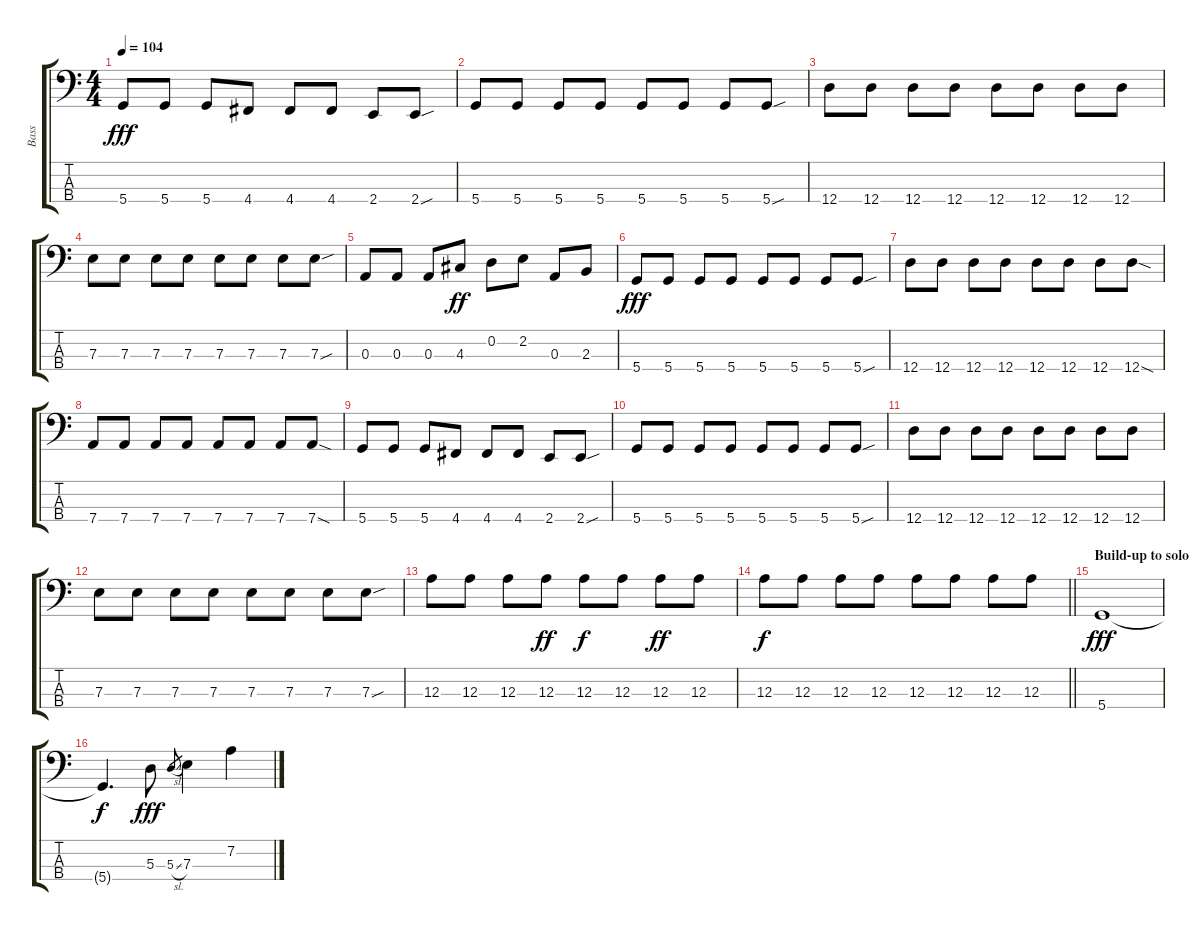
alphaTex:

\track ("Bass" "Bass") {instrument electricbassfinger}
\staff {score tabs}
\tuning (G2 D2 A1 D1) {hide}
\ts (4 4)
\tempo 104
\clef f4
\ks c
5.4.8{dy fff} 5.4.8 5.4.8 4.4.8 4.4.8 4.4.8 2.4.8 2.4{sou}.8 |
5.4.8 5.4.8 5.4.8 5.4.8 5.4.8 5.4.8 5.4.8 5.4{sou}.8 |
12.4.8 12.4.8 12.4.8 12.4.8 12.4.8 12.4.8 12.4.8 12.4.8 |
7.3.8 7.3.8 7.3.8 7.3.8 7.3.8 7.3.8 7.3.8 7.3{sou}.8 |
0.3.8 0.3.8 0.3.8 4.3.8{dy ff} 0.2.8 2.2.8 0.3.8 2.3.8 |
5.4.8{dy fff} 5.4.8 5.4.8 5.4.8 5.4.8 5.4.8 5.4.8 5.4{sou}.8 |
12.4.8 12.4.8 12.4.8 12.4.8 12.4.8 12.4.8 12.4.8 12.4{sod}.8 |
7.4.8 7.4.8 7.4.8 7.4.8 7.4.8 7.4.8 7.4.8 7.4{sod}.8 |
5.4.8 5.4.8 5.4.8 4.4.8 4.4.8 4.4.8 2.4.8 2.4{sou}.8 |
5.4.8 5.4.8 5.4.8 5.4.8 5.4.8 5.4.8 5.4.8 5.4{sou}.8 |
12.4.8 12.4.8 12.4.8 12.4.8 12.4.8 12.4.8 12.4.8 12.4.8 |
7.3.8 7.3.8 7.3.8 7.3.8 7.3.8 7.3.8 7.3.8 7.3{sou}.8 |
12.3.8 12.3.8 12.3.8 12.3.8{dy ff} 12.3.8{dy f} 12.3.8 12.3.8{dy ff} 12.3.8 |
\barLineRight lightlight
12.3.8{dy f} 12.3.8 12.3.8 12.3.8 12.3.8 12.3.8 12.3.8 12.3.8 |
\section ("" "Build-up to solo")
5.4.1{dy fff} |
5.4{t}.4{d dy f} 5.3.8{dy fff volume 9} 5.3{sl}.8{gr} 7.3.4 7.2.4
